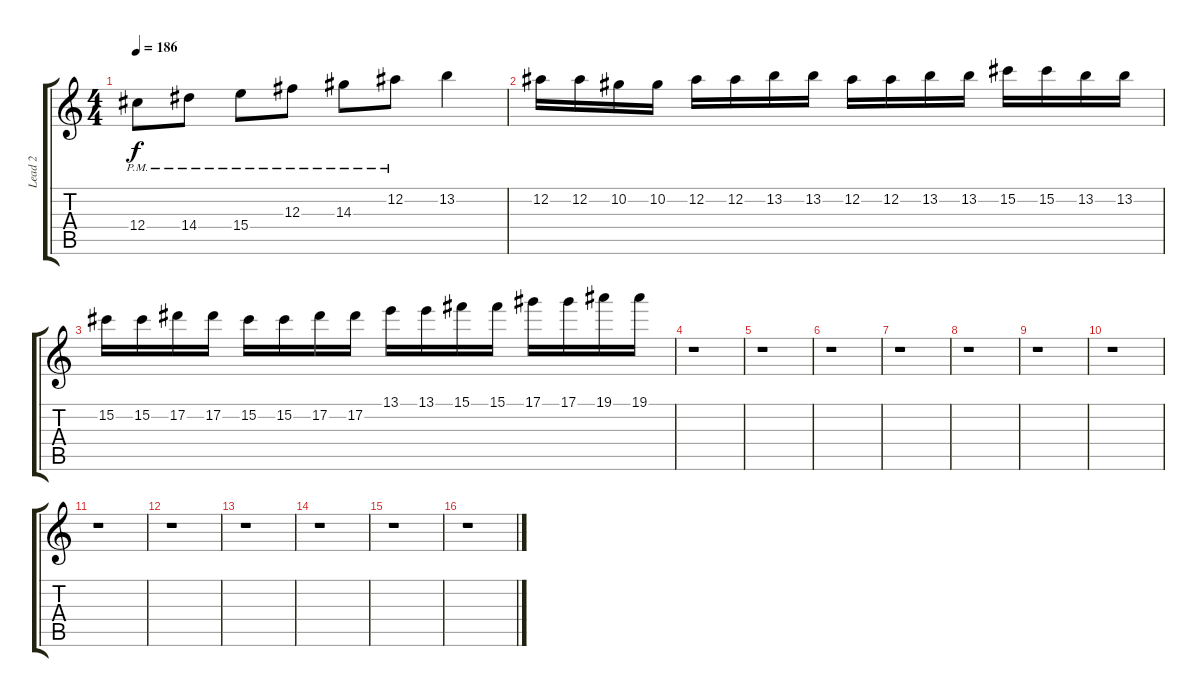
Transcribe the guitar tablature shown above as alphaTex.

\track ("Lead 2" "Lead 2") {instrument overdrivenguitar}
\staff {score tabs}
\tuning (Eb4 Bb3 Gb3 Db3 Ab2 Eb2) {hide}
\ts (4 4)
\tempo 186
\clef g2
\ks c
12.4{pm}.8{dy f} 14.4{pm}.8 15.4{pm}.8 12.3{pm}.8 14.3{pm}.8 12.2{pm}.8 13.2.4 |
12.2.16 12.2.16 10.2.16 10.2.16 12.2.16 12.2.16 13.2.16 13.2.16 12.2.16 12.2.16 13.2.16 13.2.16 15.2.16 15.2.16 13.2.16 13.2.16 |
15.2.16 15.2.16 17.2.16 17.2.16 15.2.16 15.2.16 17.2.16 17.2.16 13.1.16 13.1.16 15.1.16 15.1.16 17.1.16 17.1.16 19.1.16 19.1.16 |
r.1 |
r.1 |
r.1 |
r.1 |
r.1 |
r.1 |
r.1 |
r.1 |
r.1 |
r.1 |
r.1 |
r.1 |
r.1
